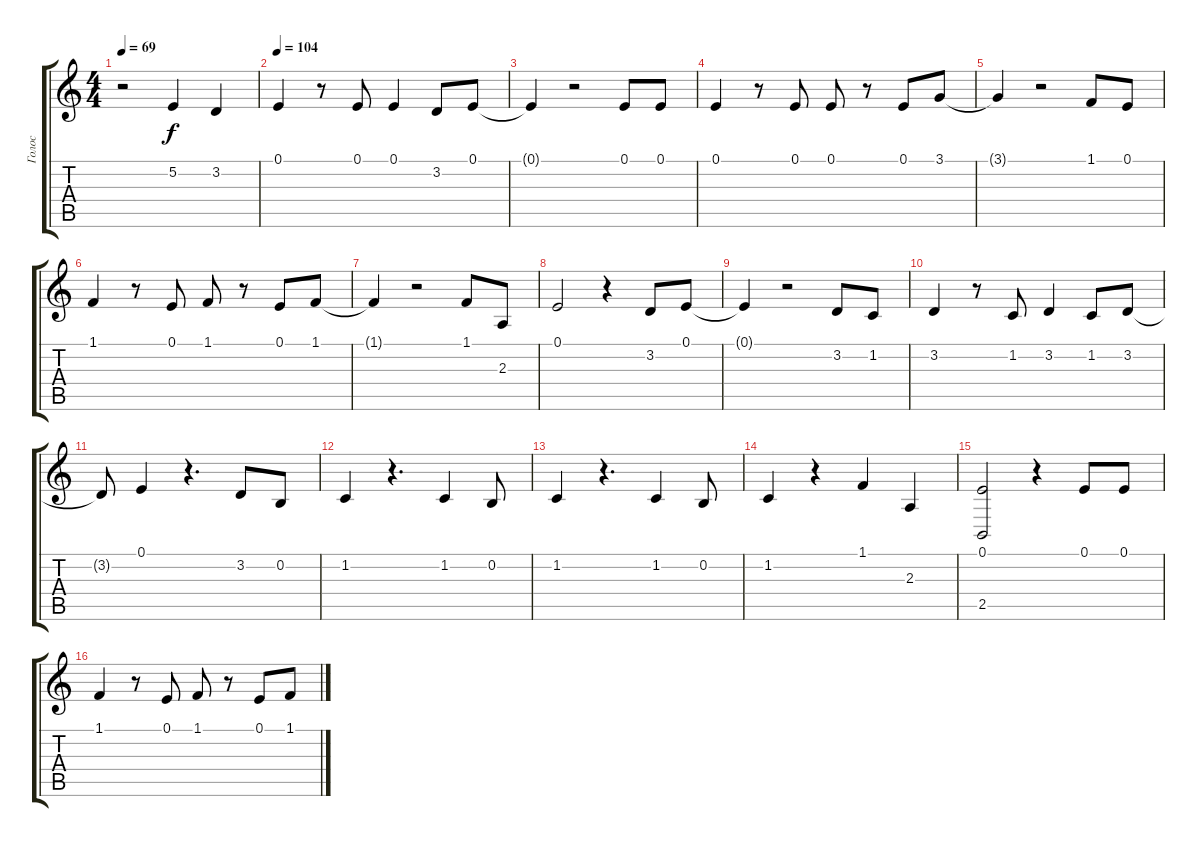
\track ("Голос" "Голос") {instrument altosax}
\staff {score tabs}
\tuning (E4 B3 G3 D3 A2 E2) {hide}
\ts (4 4)
\tempo 69
\clef g2
\ks c
r.2{dy f} 5.2.4 3.2.4 |
\tempo 104
0.1.4 r.8 0.1.8 0.1.4 3.2.8 0.1.8 |
0.1{t}.4 r.2 0.1.8 0.1.8 |
0.1.4 r.8 0.1.8 0.1.8 r.8 0.1.8 3.1.8 |
3.1{t}.4 r.2 1.1.8 0.1.8 |
1.1.4 r.8 0.1.8 1.1.8 r.8 0.1.8 1.1.8 |
1.1{t}.4 r.2 1.1.8 2.3.8 |
0.1.2 r.4 3.2.8 0.1.8 |
0.1{t}.4 r.2 3.2.8 1.2.8 |
3.2.4 r.8 1.2.8 3.2.4 1.2.8 3.2.8 |
3.2{t}.8 0.1.4 r.4{d} 3.2.8 0.2.8 |
1.2.4 r.4{d} 1.2.4 0.2.8 |
1.2.4 r.4{d} 1.2.4 0.2.8 |
1.2.4 r.4 1.1.4 2.3.4 |
(0.1 2.5).2 r.4 0.1.8 0.1.8 |
1.1.4 r.8 0.1.8 1.1.8 r.8 0.1.8 1.1.8
